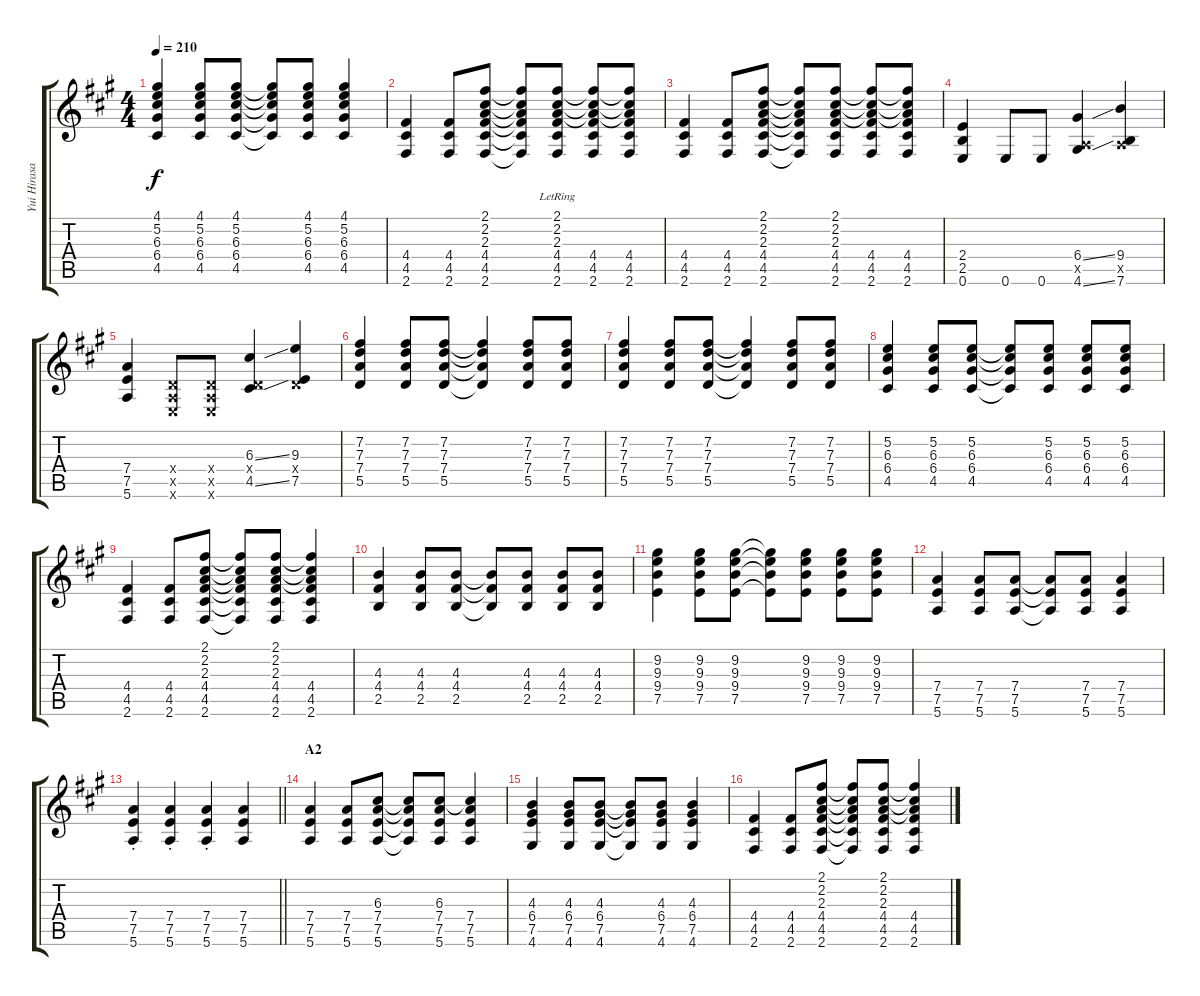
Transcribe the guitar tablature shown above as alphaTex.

\track ("Yui Hirasawa" "Yui Hirasa") {instrument distortionguitar}
\staff {score tabs}
\tuning (E4 B3 G3 D3 A2 E2) {hide}
\ts (4 4)
\tempo 210
\clef g2
\ks a
(4.1 5.2 6.3 6.4 4.5).4{dy f} (4.1 5.2 6.3 6.4 4.5).8 (4.1 5.2 6.3 6.4 4.5).8 (4.1{t} 5.2{t} 6.3{t} 6.4{t} 4.5{t}).8 (4.1 5.2 6.3 6.4 4.5).8 (4.1 5.2 6.3 6.4 4.5).4 |
(4.4 4.5 2.6).4 (4.4 4.5 2.6).8 (2.1 2.2 2.3 4.4 4.5 2.6).8 (2.1{t} 2.2{t} 2.3{t} 4.4{t} 4.5{t} 2.6{t}).8 (2.1{lr} 2.2{lr} 2.3{lr} 4.4 4.5 2.6).8 (2.1{t} 2.2{t} 2.3{t} 4.4 4.5 2.6).8 (2.1{t} 2.2{t} 2.3{t} 4.4 4.5 2.6).8 |
(4.4 4.5 2.6).4 (4.4 4.5 2.6).8 (2.1 2.2 2.3 4.4 4.5 2.6).8 (2.1{t} 2.2{t} 2.3{t} 4.4{t} 4.5{t} 2.6{t}).8 (2.1 2.2 2.3 4.4 4.5 2.6).8 (2.1{t} 2.2{t} 2.3{t} 4.4 4.5 2.6).8 (2.1{t} 2.2{t} 2.3{t} 4.4 4.5 2.6).8 |
(2.4 2.5 0.6).4 0.6.8 0.6.8 (6.4{ss} 0.5{x} 4.6{ss}).4 (9.4 0.5{x} 7.6).4 |
(7.4 7.5 5.6).4 (0.4{x} 0.5{x} 0.6{x}).8 (0.4{x} 0.5{x} 0.6{x}).8 (6.3{ss} 0.4{x} 4.5{ss}).4 (9.3 0.4{x} 7.5).4 |
(7.2 7.3 7.4 5.5).4 (7.2 7.3 7.4 5.5).8 (7.2 7.3 7.4 5.5).8 (7.2{t} 7.3{t} 7.4{t} 5.5{t}).4 (7.2 7.3 7.4 5.5).8 (7.2 7.3 7.4 5.5).8 |
(7.2 7.3 7.4 5.5).4 (7.2 7.3 7.4 5.5).8 (7.2 7.3 7.4 5.5).8 (7.2{t} 7.3{t} 7.4{t} 5.5{t}).4 (7.2 7.3 7.4 5.5).8 (7.2 7.3 7.4 5.5).8 |
(5.2 6.3 6.4 4.5).4 (5.2 6.3 6.4 4.5).8 (5.2 6.3 6.4 4.5).8 (5.2{t} 6.3{t} 6.4{t} 4.5{t}).8 (5.2 6.3 6.4 4.5).8 (5.2 6.3 6.4 4.5).8 (5.2 6.3 6.4 4.5).8 |
(4.4 4.5 2.6).4 (4.4 4.5 2.6).8 (2.1 2.2 2.3 4.4 4.5 2.6).8 (2.1{t} 2.2{t} 2.3{t} 4.4{t} 4.5{t} 2.6{t}).8 (2.1 2.2 2.3 4.4 4.5 2.6).8 (2.1{t} 2.2{t} 2.3{t} 4.4 4.5 2.6).4 |
(4.3 4.4 2.5).4 (4.3 4.4 2.5).8 (4.3 4.4 2.5).8 (4.3{t} 4.4{t} 2.5{t}).8 (4.3 4.4 2.5).8 (4.3 4.4 2.5).8 (4.3 4.4 2.5).8 |
(9.2 9.3 9.4 7.5).4 (9.2 9.3 9.4 7.5).8 (9.2 9.3 9.4 7.5).8 (9.2{t} 9.3{t} 9.4{t} 7.5{t}).8 (9.2 9.3 9.4 7.5).8 (9.2 9.3 9.4 7.5).8 (9.2 9.3 9.4 7.5).8 |
(7.4 7.5 5.6).4 (7.4 7.5 5.6).8 (7.4 7.5 5.6).8 (7.4{t} 7.5{t} 5.6{t}).8 (7.4 7.5 5.6).8 (7.4 7.5 5.6).4 |
\barLineRight lightlight
(7.4{st} 7.5{st} 5.6{st}).4 (7.4{st} 7.5{st} 5.6{st}).4 (7.4{st} 7.5{st} 5.6{st}).4 (7.4 7.5 5.6).4 |
\section ("" "A2")
(7.4 7.5 5.6).4 (7.4 7.5 5.6).8 (6.3 7.4 7.5 5.6).8 (6.3{t} 7.4{t} 7.5{t} 5.6{t}).8 (6.3 7.4 7.5 5.6).8 (6.3{t} 7.4 7.5 5.6).4 |
(4.3 6.4 7.5 4.6).4 (4.3 6.4 7.5 4.6).8 (4.3 6.4 7.5 4.6).8 (4.3{t} 6.4{t} 7.5{t} 4.6{t}).8 (4.3 6.4 7.5 4.6).8 (4.3 6.4 7.5 4.6).4 |
(4.4 4.5 2.6).4 (4.4 4.5 2.6).8 (2.1 2.2 2.3 4.4 4.5 2.6).8 (2.1{t} 2.2{t} 2.3{t} 4.4{t} 4.5{t} 2.6{t}).8 (2.1 2.2 2.3 4.4 4.5 2.6).8 (2.1{t} 2.2{t} 2.3{t} 4.4 4.5 2.6).4
